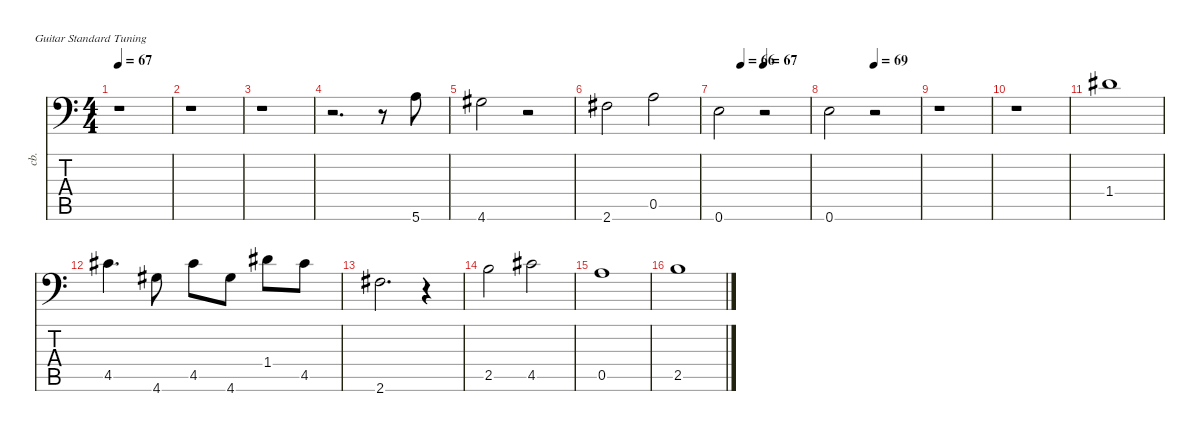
\defaultSystemsLayout 4
\hideDynamics
\bracketExtendMode nobrackets
\otherSystemsTrackNameOrientation horizontal
\track ("Track 7" "cb.") {instrument contrabass}
\staff {score tabs}
\tuning (E4 B3 G3 D3 A2 E2)
\ts (4 4)
\tempo 67
\clef f4
\ks c
r.1{dy mf beam Down} |
r.1{beam Down} |
r.1{beam Down} |
r.2{d beam Down} r.8{beam Down} 5.6.8{beam Down} |
4.6{acc #}.2{beam Down} r.2{beam Down} |
2.6{acc #}.2{beam Down} 0.5.2{dy f beam Down} |
\tempo (66 0.25)
\tempo (67 0.5)
0.6.2{dy mf beam Down} r.2{beam Down} |
\tempo (69 0.5)
0.6.2{beam Down} r.2{beam Down} |
r.1{beam Down} |
r.1{beam Down} |
1.4{acc #}.1{beam Down} |
4.5{acc #}.4{d beam Down} 4.6{acc #}.8{beam Down} 4.5{acc #}.8{beam Down} 4.6{acc #}.8{dy mp beam Down} 1.4{acc #}.8{beam Down} 4.5{acc #}.8{beam Down} |
2.6{acc #}.2{d dy p beam Down} r.4{beam Down} |
2.5.2{dy mf beam Down} 4.5{acc #}.2{beam Down} |
0.5.1{dy f beam Down} |
2.5.1{dy ff beam Down}
